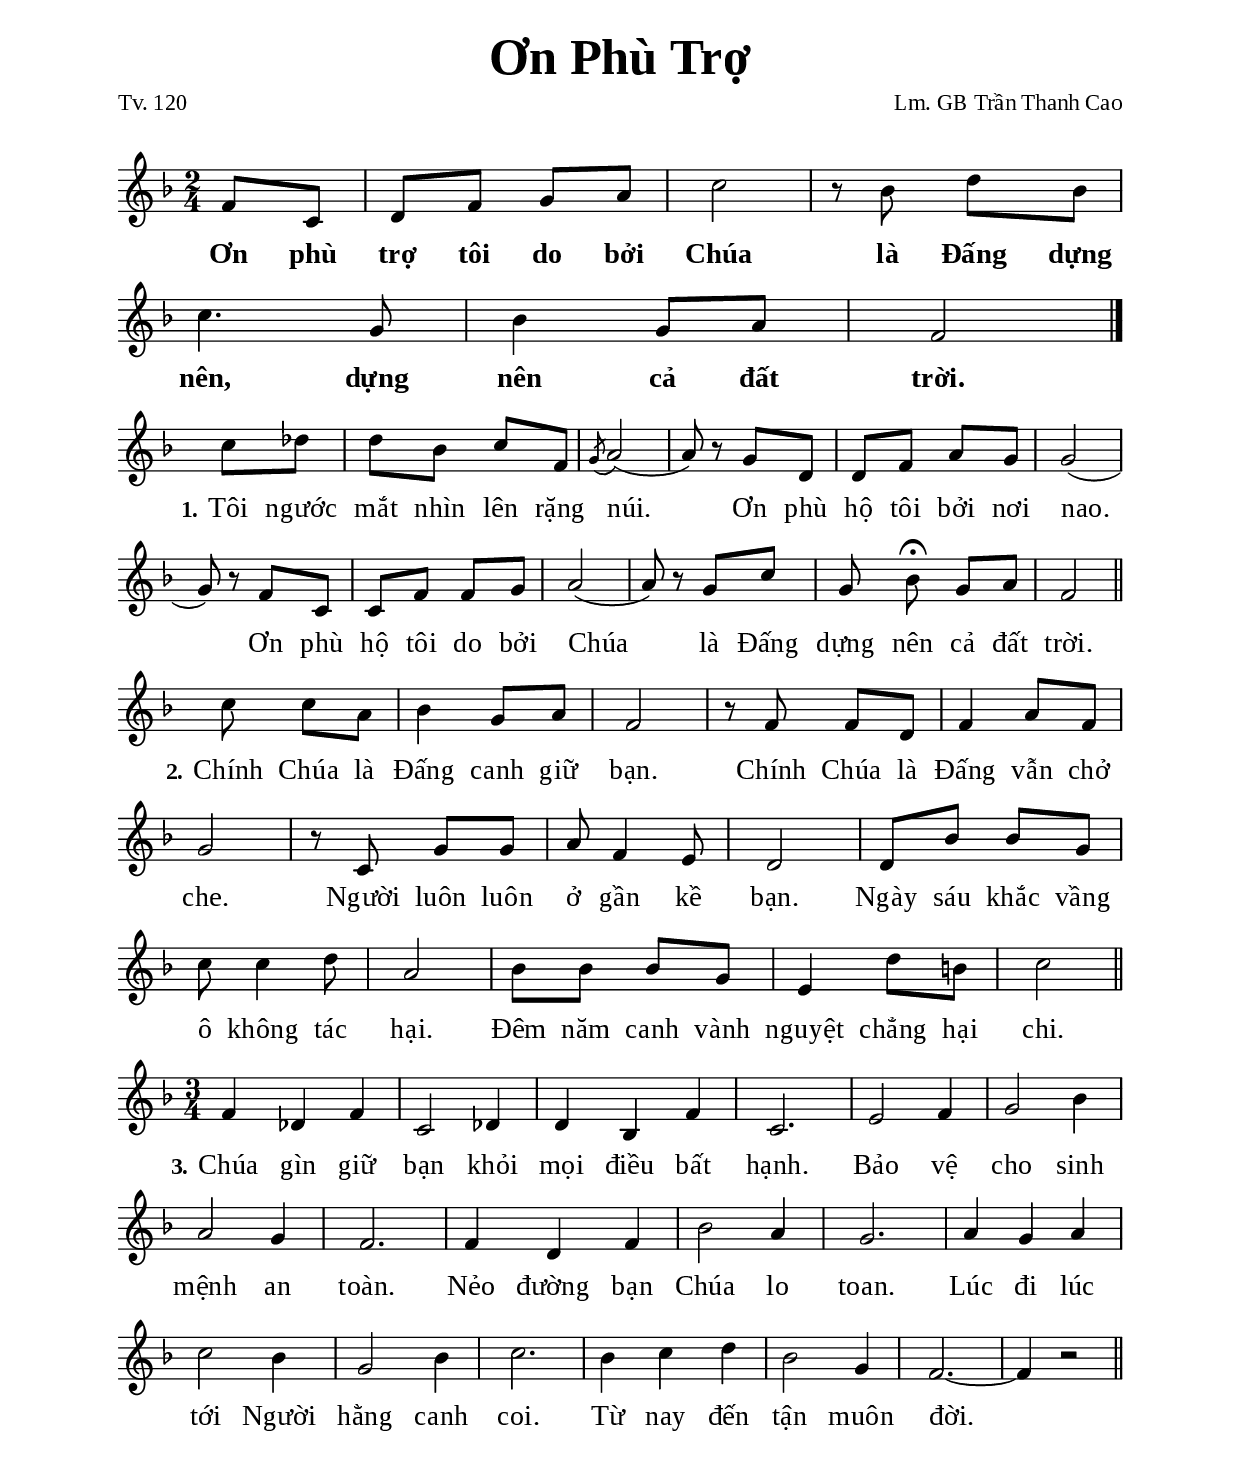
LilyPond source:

% Cài đặt chung
\version "2.22.1"
\include "english.ly"

\header {
  title = \markup { \fontsize #3 "Ơn Phù Trợ" }
  poet = "Tv. 120"
  composer = "Lm. GB Trần Thanh Cao"
  arranger = " "
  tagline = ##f
}

% Nhạc điệp khúc
nhacDiepKhuc = \relative c' {
  \partial 4 f8 c |
  d f g a |
  c2 |
  r8 bf d bf |
  c4. g8 |
  bf4 g8 a |
  f2 \bar "|."
}

% Nhạc phiên khúc
nhacPhienKhucMot = \relative c'' {
  \partial 4 c8 df |
  d bf c f, |
  \acciaccatura g8 a2 ( |
  a8) r g d |
  d f a g |
  g2 ( |
  g8) r8 f c |
  c f f g |
  a2 ( |
  a8) r g c |
  \autoBeamOff
  g bf \fermata
  \autoBeamOn
  g a |
  f2 \bar "||"
}

nhacPhienKhucHai = \relative c'' {
  \partial 4. c8 c a |
  bf4 g8 a |
  f2 |
  r8 f f d |
  f4 a8 f |
  g2 |
  r8 c, g' g |
  a f4 e8 |
  d2 |
  d8 bf' bf g |
  c c4 d8 |
  a2 |
  bf8 bf bf g |
  e4 d'8 b! |
  c2 \bar "||"
}

nhacPhienKhucBa = \relative c' {
  f4 df f |
  c2 df4 |
  d bf f' |
  c2. |
  e2 f4 |
  g2 bf4 |
  a2 g4 |
  f2. |
  f4 d f |
  bf2 a4 |
  g2. |
  a4 g a |
  c2 bf4 |
  g2 bf4 |
  c2. |
  bf4 c d |
  bf2 g4 |
  f2. ~ |
  f4 r2 \bar "||"
}

% Lời điệp khúc
loiDiepKhuc = \lyricmode {
  Ơn phù trợ tôi do bởi Chúa
  là Đấng dựng nên, dựng nên cả đất trời.
}

% Lời phiên khúc
loiPhienKhucMot = \lyricmode {
  \set stanza = #"1."
  Tôi ngước mắt nhìn lên rặng núi.
  Ơn phù hộ tôi bởi nơi nao.
  Ơn phù hộ tôi do bởi Chúa
  là Đấng dựng nên cả đất trời.
}

loiPhienKhucHai = \lyricmode {
  \set stanza = #"2."
  Chính Chúa là Đấng canh giữ bạn.
  Chính Chúa là Đấng vẫn chở che.
  Người luôn luôn ở gần kề bạn.
  Ngày sáu khắc vầng ô không tác hại.
  Đêm năm canh vành nguyệt chẳng hại chi.
}

loiPhienKhucBa = \lyricmode {
  \set stanza = #"3."
  Chúa gìn giữ bạn khỏi mọi điều bất hạnh.
  Bảo vệ cho sinh mệnh an toàn.
  Nẻo đường bạn Chúa lo toan.
  Lúc đi lúc tới Người hằng canh coi.
  Từ nay đến tận muôn đời.
}


% Dàn trang
\paper {
  #(set-paper-size "a4")
  top-margin = 20\mm
  bottom-margin = 10\mm
  left-margin = 20\mm
  right-margin = 20\mm
  indent = #0
  #(define fonts
    (make-pango-font-tree
      "Liberation Serif"
      "Liberation Serif"
      "Liberation Serif"
      (/ 20 20)))
  page-count = #1
  system-system-spacing = #'((basic-distance . 12.5)
                             (minimum-distance . 12.5)
                             (padding . 1))
  score-system-spacing = #'((basic-distance . 12.5)
                             (minimum-distance . 12.5)
                             (padding . 1))
}

% Thiết lập tông và nhịp
TongNhip = { \key f \major \time 2/4 }

\score {
  \new ChoirStaff <<
    \new Staff = diepKhuc \with {
        \consists "Merge_rests_engraver"
        %\magnifyStaff #(magstep +1)
      }
      <<
      \new Voice = beSop {
        \TongNhip \stemNeutral \nhacDiepKhuc
      }
    >>
    \new Lyrics \with {
          \override VerticalAxisGroup.
            nonstaff-relatedstaff-spacing.padding = #1.5
          \override VerticalAxisGroup.
            nonstaff-unrelatedstaff-spacing.padding = #1
        }
        \lyricsto beSop \loiDiepKhuc
  >>
  \layout {
    \override Lyrics.LyricText.font-series = #'bold
    \override Lyrics.LyricText.font-size = #+2
    \override Lyrics.LyricSpace.minimum-distance = #4.0
    \override Score.BarNumber.break-visibility = ##(#f #f #f)
    \override Score.SpacingSpanner.uniform-stretching = ##t
  }
}

\score {
  \new ChoirStaff <<
    \new Staff = phienKhuc \with {
        %\magnifyStaff #(magstep +1)
      }
      <<
      \new Voice = beSop {
        \key f \major \time 2/4 \nhacPhienKhucMot
      }
    >>
    \new Lyrics \with {
          \override VerticalAxisGroup.
            nonstaff-relatedstaff-spacing.padding = #1.5
          \override VerticalAxisGroup.
            nonstaff-unrelatedstaff-spacing.padding = #1
        }
        \lyricsto beSop \loiPhienKhucMot
  >>
  \layout {
    \override Staff.TimeSignature.transparent = ##t
    \override Lyrics.LyricText.font-size = #+2
    \override Lyrics.LyricSpace.minimum-distance = #1.6
    \override Score.BarNumber.break-visibility = ##(#f #f #f)
    \override Score.SpacingSpanner.uniform-stretching = ##t
  } 
}

\score {
  \new ChoirStaff <<
    \new Staff = phienKhuc \with {
        %\magnifyStaff #(magstep +1)
      }
      <<
      \new Voice = beSop {
        \key f \major \time 2/4 \nhacPhienKhucHai
      }
    >>
    \new Lyrics \with {
          \override VerticalAxisGroup.
            nonstaff-relatedstaff-spacing.padding = #1.5
          \override VerticalAxisGroup.
            nonstaff-unrelatedstaff-spacing.padding = #1
        }
        \lyricsto beSop \loiPhienKhucHai
  >>
  \layout {
    \override Staff.TimeSignature.transparent = ##t
    \override Lyrics.LyricText.font-size = #+2
    \override Lyrics.LyricSpace.minimum-distance = #1.4
    \override Score.BarNumber.break-visibility = ##(#f #f #f)
    \override Score.SpacingSpanner.uniform-stretching = ##t
  } 
}

\score {
  \new ChoirStaff <<
    \new Staff = phienKhuc \with {
        %\magnifyStaff #(magstep +1)
      }
      <<
      \new Voice = beSop {
        \key f \major \time 3/4 \nhacPhienKhucBa
      }
    >>
    \new Lyrics \with {
          \override VerticalAxisGroup.
            nonstaff-relatedstaff-spacing.padding = #1.2
          \override VerticalAxisGroup.
            nonstaff-unrelatedstaff-spacing.padding = #1
        }
        \lyricsto beSop \loiPhienKhucBa
  >>
  \layout {
    %\override Staff.TimeSignature.transparent = ##t
    \override Lyrics.LyricText.font-size = #+2
    \override Lyrics.LyricSpace.minimum-distance = #2.0
    \override Score.BarNumber.break-visibility = ##(#f #f #f)
    \override Score.SpacingSpanner.uniform-stretching = ##t
  } 
}
